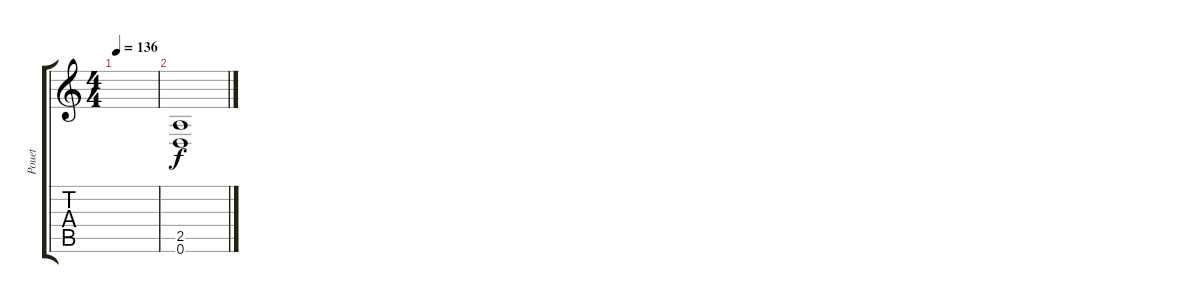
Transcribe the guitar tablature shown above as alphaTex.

\track ("Pouet" "Pouet") {instrument guitarharmonics}
\staff {score tabs}
\tuning (D4 A3 F3 C3 G2 D2) {hide}
\ts (4 4)
\tempo 136
\clef g2
\ks c
|
(2.5 0.6).1{volume 12}
